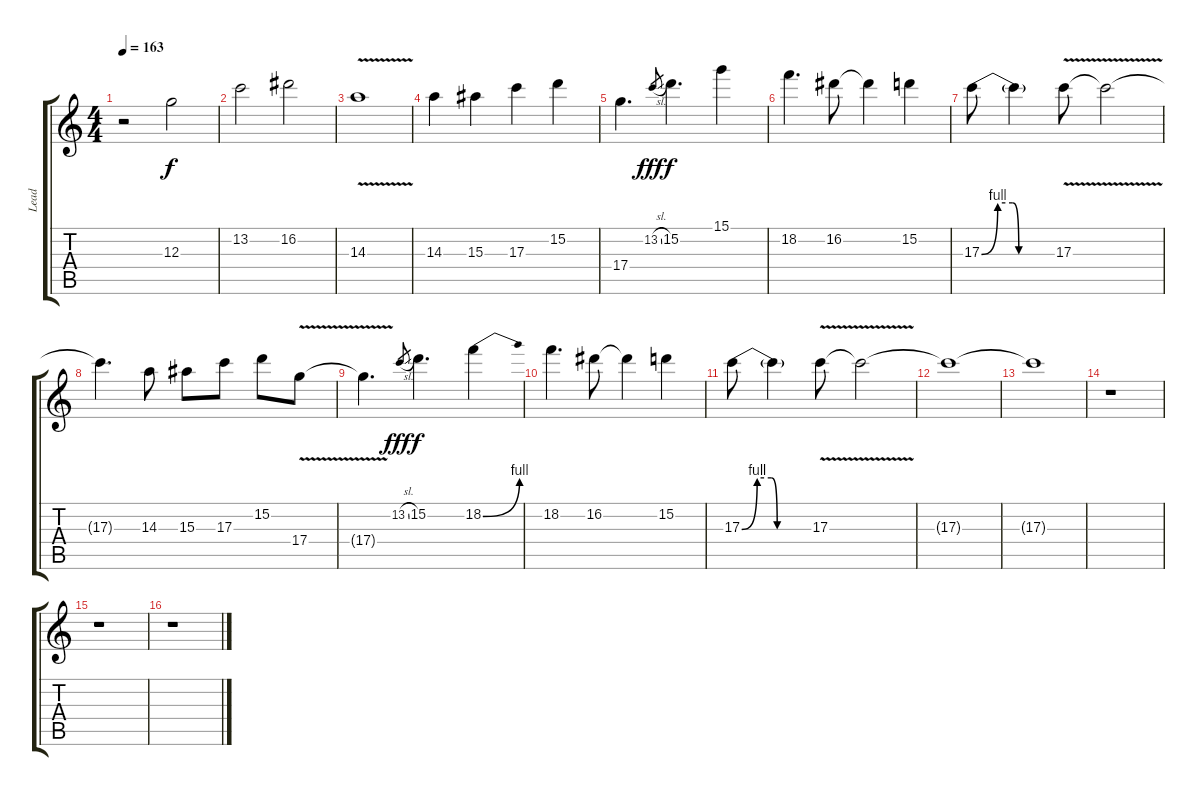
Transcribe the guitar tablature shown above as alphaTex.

\track ("Lead" "Lead") {instrument distortionguitar}
\staff {score tabs}
\tuning (E4 B3 G3 D3 A2 E2) {hide}
\ts (4 4)
\tempo 163
\clef g2
\ks c
r.2{dy f} 12.3.2 |
13.2.2 16.2.2 |
14.3{v}.1 |
14.3.4 15.3.4 17.3.4 15.2.4 |
17.4.4{d} 13.2{sl}.8{gr dy fff} 15.2.4{d dy f} 15.1.4 |
18.2.4{d} 16.2.8 16.2{t}.4 15.2.4 |
17.3{be (custom 0 0 13 4 25 4 30 0 60 0)}.8 17.3{t}.4 17.3{v}.8 17.3{t}.2 |
17.3{t}.4{d} 14.3.8 15.3.8 17.3.8 15.2.8 17.4{v}.8 |
17.4{t}.4{d} 13.2{sl}.8{gr dy fff} 15.2.4{d dy f} 18.2{be (bend 0 0 60 4)}.4 |
18.2.4{d} 16.2.8 16.2{t}.4 15.2.4 |
17.3{be (custom 0 0 13 4 25 4 30 0 60 0)}.8 17.3{t}.4 17.3{v}.8 17.3{t}.2 |
17.3{t}.1 |
17.3{t}.1 |
r.1 |
r.1 |
r.1
